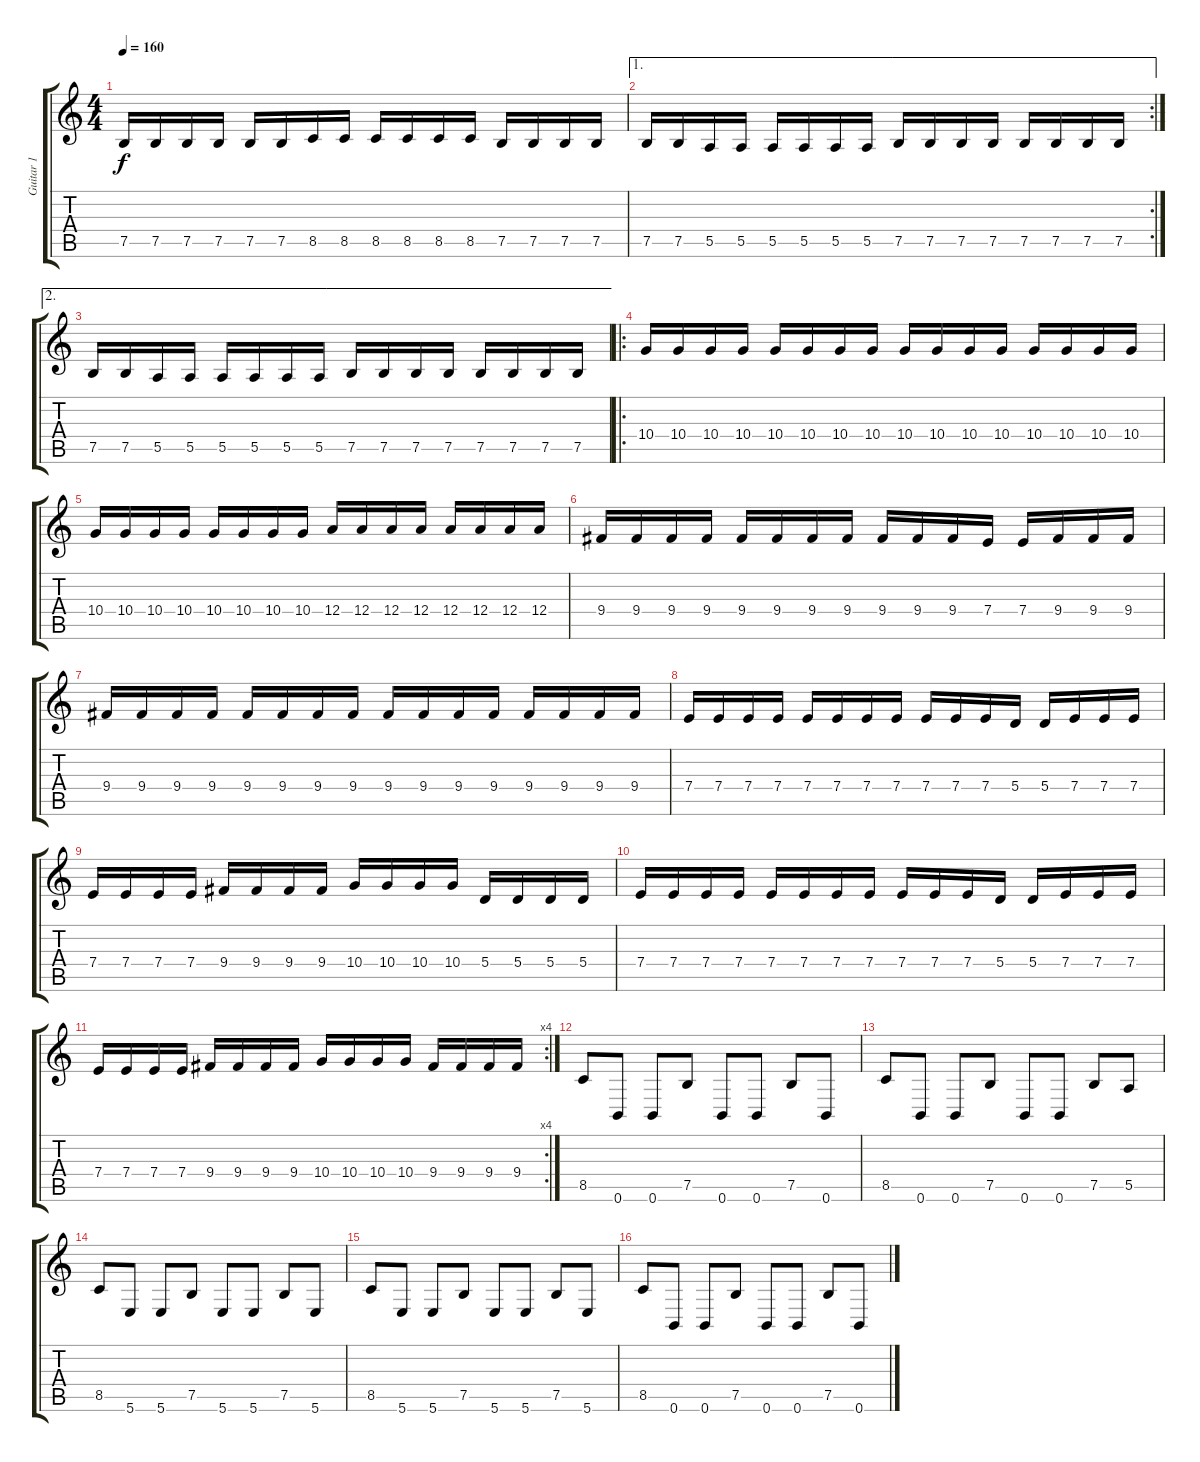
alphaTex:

\track ("Guitar 1" "Guitar 1") {instrument distortionguitar}
\staff {score tabs}
\tuning (B3 Gb3 D3 A2 E2 B1) {hide}
\ts (4 4)
\tempo 160
\clef g2
\ks c
7.5.16{dy f} 7.5.16 7.5.16 7.5.16 7.5.16 7.5.16 8.5.16 8.5.16 8.5.16 8.5.16 8.5.16 8.5.16 7.5.16 7.5.16 7.5.16 7.5.16 |
\ae 1
\rc 2
7.5.16 7.5.16 5.5.16 5.5.16 5.5.16 5.5.16 5.5.16 5.5.16 7.5.16 7.5.16 7.5.16 7.5.16 7.5.16 7.5.16 7.5.16 7.5.16 |
\ae 2
7.5.16 7.5.16 5.5.16 5.5.16 5.5.16 5.5.16 5.5.16 5.5.16 7.5.16 7.5.16 7.5.16 7.5.16 7.5.16 7.5.16 7.5.16 7.5.16 |
\ro
10.4.16 10.4.16 10.4.16 10.4.16 10.4.16 10.4.16 10.4.16 10.4.16 10.4.16 10.4.16 10.4.16 10.4.16 10.4.16 10.4.16 10.4.16 10.4.16 |
10.4.16 10.4.16 10.4.16 10.4.16 10.4.16 10.4.16 10.4.16 10.4.16 12.4.16 12.4.16 12.4.16 12.4.16 12.4.16 12.4.16 12.4.16 12.4.16 |
9.4.16 9.4.16 9.4.16 9.4.16 9.4.16 9.4.16 9.4.16 9.4.16 9.4.16 9.4.16 9.4.16 7.4.16 7.4.16 9.4.16 9.4.16 9.4.16 |
9.4.16 9.4.16 9.4.16 9.4.16 9.4.16 9.4.16 9.4.16 9.4.16 9.4.16 9.4.16 9.4.16 9.4.16 9.4.16 9.4.16 9.4.16 9.4.16 |
7.4.16 7.4.16 7.4.16 7.4.16 7.4.16 7.4.16 7.4.16 7.4.16 7.4.16 7.4.16 7.4.16 5.4.16 5.4.16 7.4.16 7.4.16 7.4.16 |
7.4.16 7.4.16 7.4.16 7.4.16 9.4.16 9.4.16 9.4.16 9.4.16 10.4.16 10.4.16 10.4.16 10.4.16 5.4.16 5.4.16 5.4.16 5.4.16 |
7.4.16 7.4.16 7.4.16 7.4.16 7.4.16 7.4.16 7.4.16 7.4.16 7.4.16 7.4.16 7.4.16 5.4.16 5.4.16 7.4.16 7.4.16 7.4.16 |
\rc 4
7.4.16 7.4.16 7.4.16 7.4.16 9.4.16 9.4.16 9.4.16 9.4.16 10.4.16 10.4.16 10.4.16 10.4.16 9.4.16 9.4.16 9.4.16 9.4.16 |
8.5.8 0.6.8 0.6.8 7.5.8 0.6.8 0.6.8 7.5.8 0.6.8 |
8.5.8 0.6.8 0.6.8 7.5.8 0.6.8 0.6.8 7.5.8 5.5.8 |
8.5.8 5.6.8 5.6.8 7.5.8 5.6.8 5.6.8 7.5.8 5.6.8 |
8.5.8 5.6.8 5.6.8 7.5.8 5.6.8 5.6.8 7.5.8 5.6.8 |
8.5.8 0.6.8 0.6.8 7.5.8 0.6.8 0.6.8 7.5.8 0.6.8
